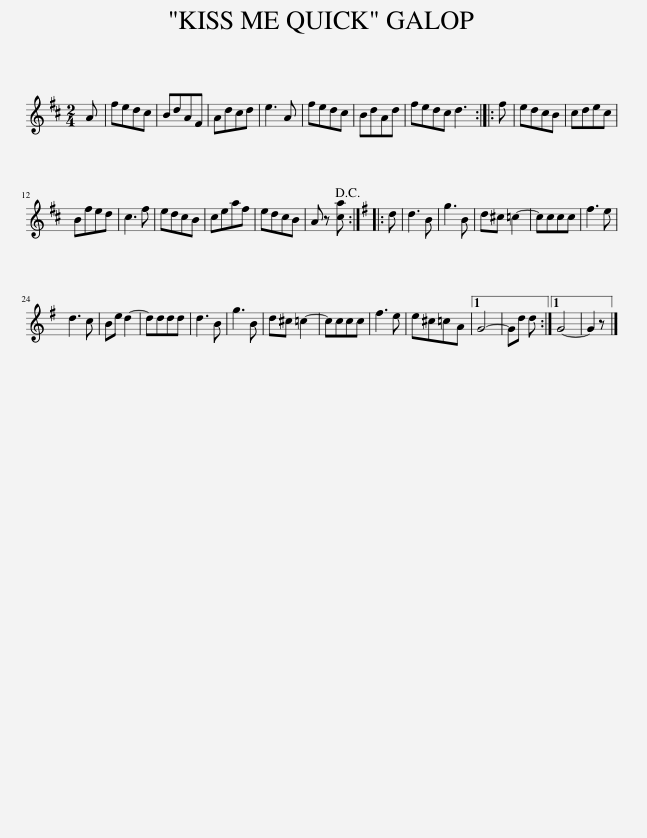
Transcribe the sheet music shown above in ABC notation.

X:1
L:1/8
M:2/4
I:linebreak $
K:D
V:1 treble
V:1
 A | fedc | BdAF | Adcd | e3 A | %5
 fedc | BdAd | fedc d3 :: f | edcB | %10
 cdec |$ Bfed | c3 f | edcB | ceaf | %15
 edcB | A z [ca]!D.C.! ::[K:G] d | d3 B | g3 B | %20
 d^c =c2- | cccc | f3 e |$ d3 c | Be d2- | %25
 dddd | d3 B | g3 B | d^c =c2- | cccc | %30
 f3 e | e^c=cA |1 G4- | Gd d :|1 G4- | %35
 G2 z |] %36
